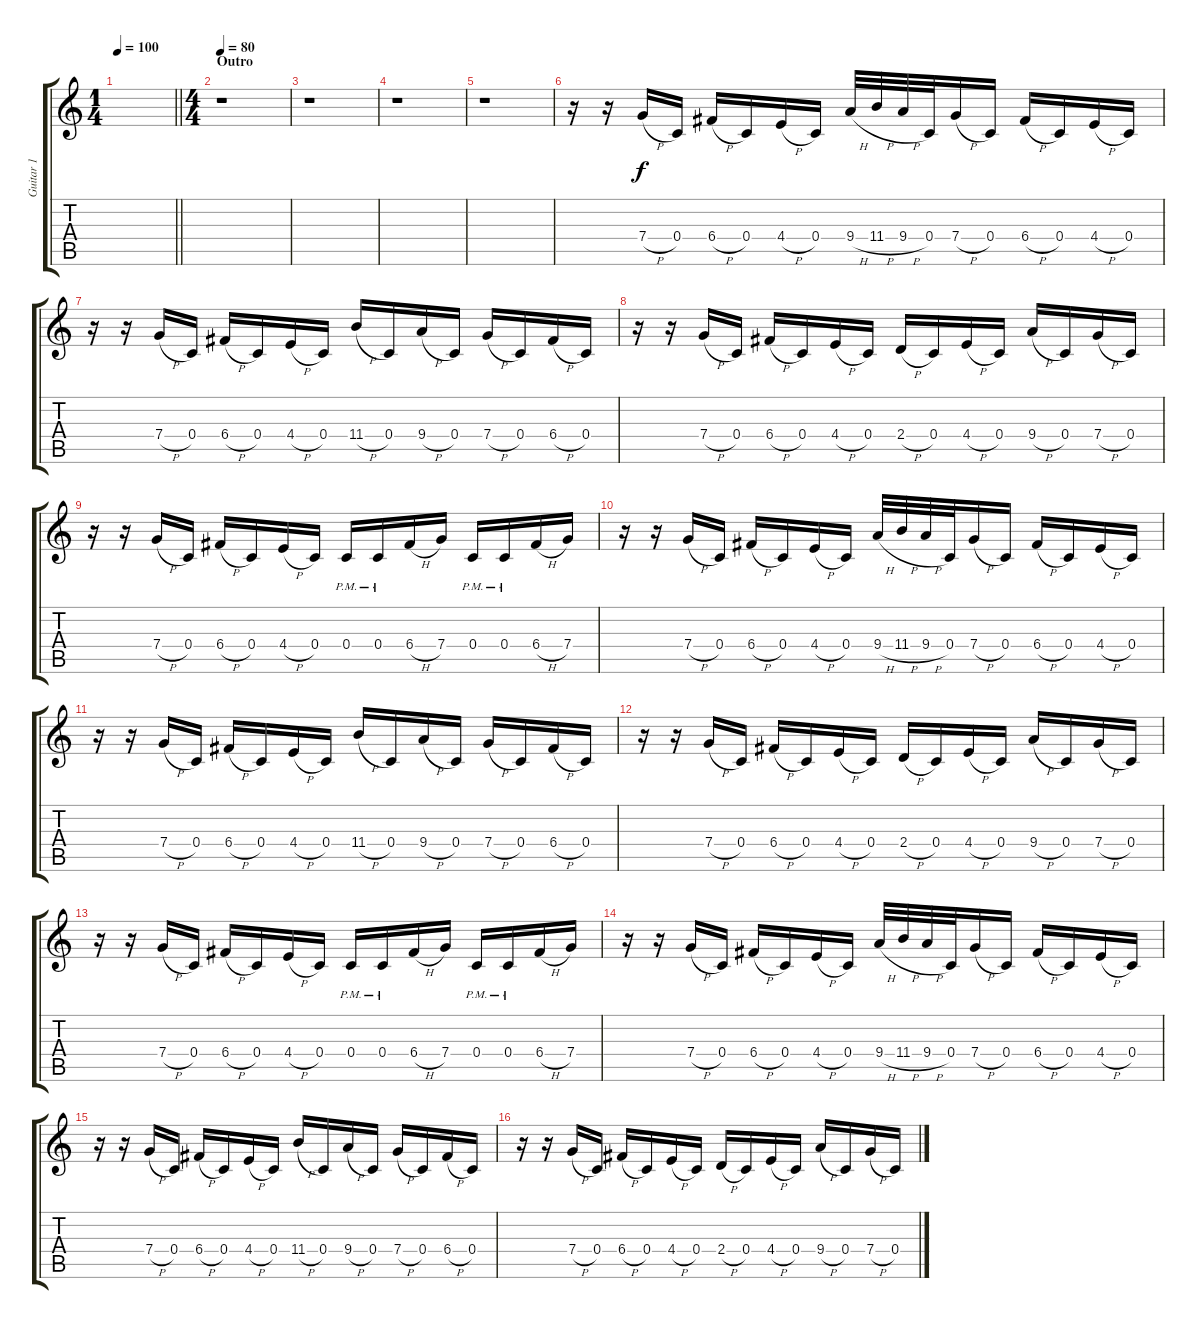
\track ("Guitar 1" "Guitar 1") {instrument overdrivenguitar}
\staff {score tabs}
\tuning (D4 A3 F3 C3 G2 C2) {hide}
\ts (1 4)
\tempo 100
\clef g2
\barLineRight lightlight
\ks c
|
\ts (4 4)
\section ("" "Outro")
\tempo 80
r.1 |
r.1 |
r.1 |
r.1 |
r.16 r.16 7.4{h}.16 0.4.16 6.4{h}.16 0.4.16 4.4{h}.16 0.4.16 9.4{h}.32 11.4{h}.32 9.4{h}.32 0.4.32 7.4{h}.16 0.4.16 6.4{h}.16 0.4.16 4.4{h}.16 0.4.16 |
r.16 r.16 7.4{h}.16 0.4.16 6.4{h}.16 0.4.16 4.4{h}.16 0.4.16 11.4{h}.16 0.4.16 9.4{h}.16 0.4.16 7.4{h}.16 0.4.16 6.4{h}.16 0.4.16 |
r.16 r.16 7.4{h}.16 0.4.16 6.4{h}.16 0.4.16 4.4{h}.16 0.4.16 2.4{h}.16 0.4.16 4.4{h}.16 0.4.16 9.4{h}.16 0.4.16 7.4{h}.16 0.4.16 |
r.16 r.16 7.4{h}.16 0.4.16 6.4{h}.16 0.4.16 4.4{h}.16 0.4.16 0.4{pm}.16 0.4{pm}.16 6.4{h}.16 7.4.16 0.4{pm}.16 0.4{pm}.16 6.4{h}.16 7.4.16 |
r.16 r.16 7.4{h}.16 0.4.16 6.4{h}.16 0.4.16 4.4{h}.16 0.4.16 9.4{h}.32 11.4{h}.32 9.4{h}.32 0.4.32 7.4{h}.16 0.4.16 6.4{h}.16 0.4.16 4.4{h}.16 0.4.16 |
r.16 r.16 7.4{h}.16 0.4.16 6.4{h}.16 0.4.16 4.4{h}.16 0.4.16 11.4{h}.16 0.4.16 9.4{h}.16 0.4.16 7.4{h}.16 0.4.16 6.4{h}.16 0.4.16 |
r.16 r.16 7.4{h}.16 0.4.16 6.4{h}.16 0.4.16 4.4{h}.16 0.4.16 2.4{h}.16 0.4.16 4.4{h}.16 0.4.16 9.4{h}.16 0.4.16 7.4{h}.16 0.4.16 |
r.16 r.16 7.4{h}.16 0.4.16 6.4{h}.16 0.4.16 4.4{h}.16 0.4.16 0.4{pm}.16 0.4{pm}.16 6.4{h}.16 7.4.16 0.4{pm}.16 0.4{pm}.16 6.4{h}.16 7.4.16 |
r.16 r.16 7.4{h}.16 0.4.16 6.4{h}.16 0.4.16 4.4{h}.16 0.4.16 9.4{h}.32 11.4{h}.32 9.4{h}.32 0.4.32 7.4{h}.16 0.4.16 6.4{h}.16 0.4.16 4.4{h}.16 0.4.16 |
r.16 r.16 7.4{h}.16 0.4.16 6.4{h}.16 0.4.16 4.4{h}.16 0.4.16 11.4{h}.16 0.4.16 9.4{h}.16 0.4.16 7.4{h}.16 0.4.16 6.4{h}.16 0.4.16 |
r.16 r.16 7.4{h}.16 0.4.16 6.4{h}.16 0.4.16 4.4{h}.16 0.4.16 2.4{h}.16 0.4.16 4.4{h}.16 0.4.16 9.4{h}.16 0.4.16 7.4{h}.16 0.4.16
